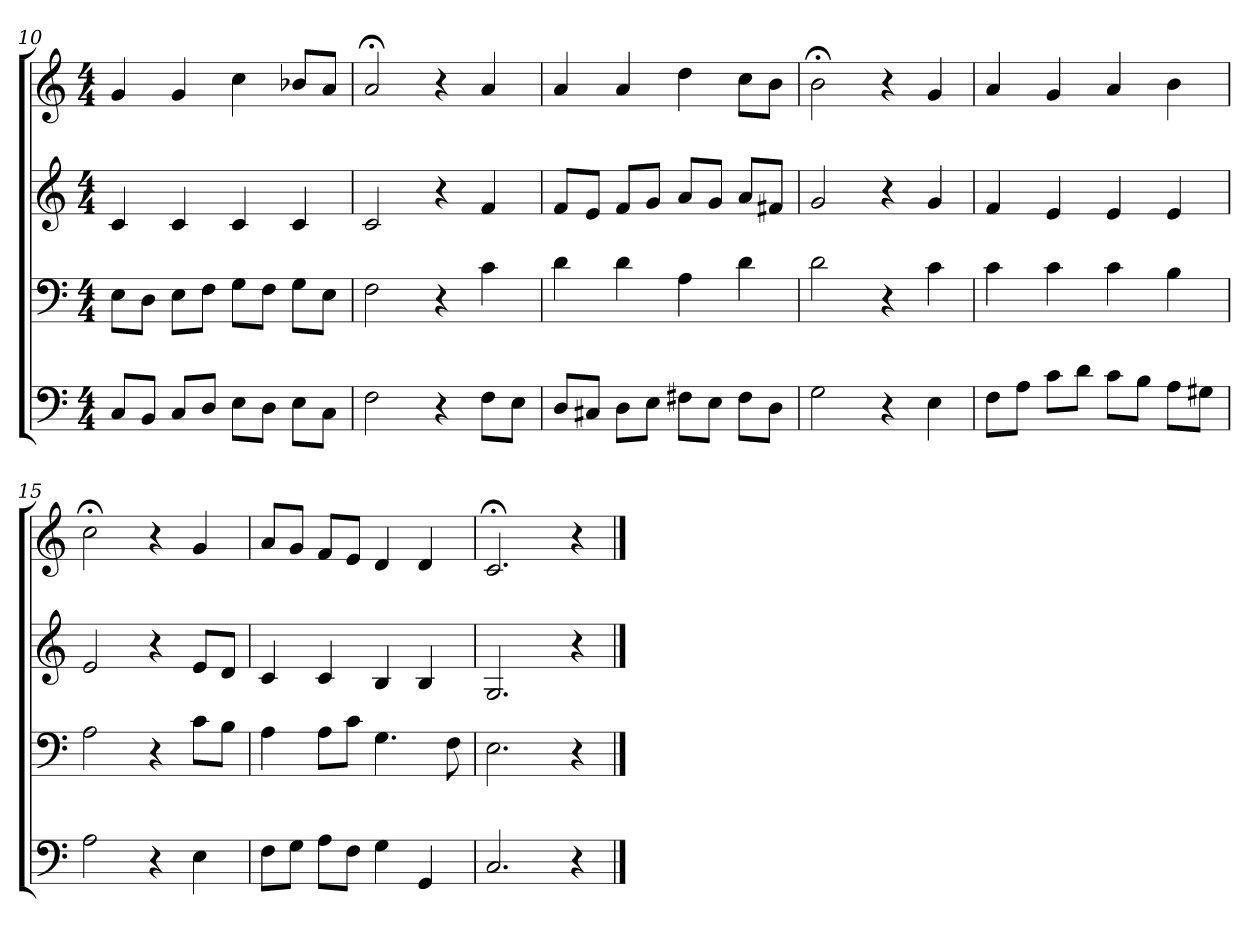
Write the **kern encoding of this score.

**kern	**kern	**kern	**kern
*part4	*part3	*part2	*part1
*staff4	*staff3	*staff2	*staff1
*clefF4	*clefF4	*clefG2	*clefG2
*k[]	*k[]	*k[]	*k[]
*C:	*C:	*C:	*C:
*M4/4	*M4/4	*M4/4	*M4/4
=10	=10	=10	=10
8C/L	8E\L	4c	4g
8BB/J	8D\J	.	.
8C/L	8E\L	4c	4g
8D/J	8F\J	.	.
8E\L	8G\L	4c	4cc
8D\J	8F\J	.	.
8E\L	8G\L	4c	8b-X/L
8C\J	8E\J	.	8a/J
=11	=11	=11	=11
2F	2F	2c	2a;<
4r	4r	4r	4r
8F\L	4c	4f	4a
8E\J	.	.	.
=12	=12	=12	=12
8D/L	4d	8f/L	4a
8C#X/J	.	8e/J	.
8D\L	4d	8f/L	4a
8E\J	.	8g/J	.
8F#X\L	4A	8a/L	4dd
8E\J	.	8g/J	.
8F#\L	4d	8a/L	8cc\L
8D\J	.	8f#X/J	8b\J
=13	=13	=13	=13
2G	2d	2g	2b;<
4r	4r	4r	4r
4E	4c	4g	4g
=14	=14	=14	=14
8F\L	4c	4f	4a
8A\J	.	.	.
8c\L	4c	4e	4g
8d\J	.	.	.
8c\L	4c	4e	4a
8B\J	.	.	.
8A\L	4B	4e	4b
8G#X\J	.	.	.
=15	=15	=15	=15
2A	2A	2e	2cc;<
4r	4r	4r	4r
4E	8c\L	8e/L	4g
.	8B\J	8d/J	.
=16	=16	=16	=16
8F\L	4A	4c	8a/L
8G\J	.	.	8g/J
8A\L	8A\L	4c	8f/L
8F\J	8c\J	.	8e/J
4G	4.G	4B	4d
4GG	.	4B	4d
.	8F	.	.
=17	=17	=17	=17
2.C	2.E	2.G	2.c;<
4r	4r	4r	4r
==	==	==	==
*-	*-	*-	*-
